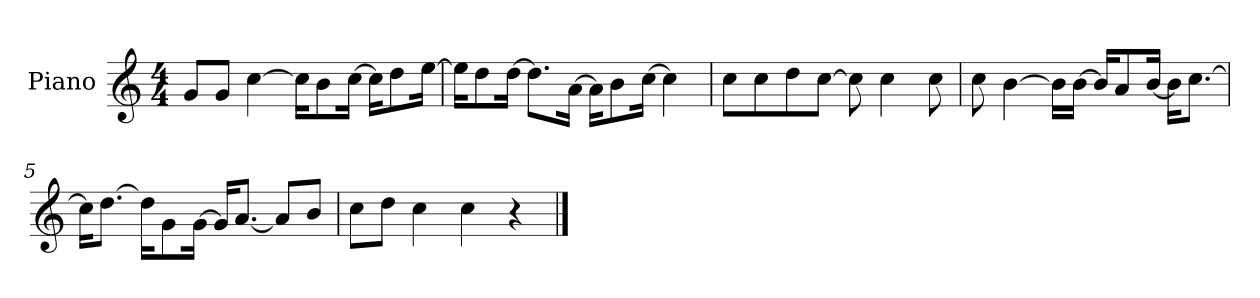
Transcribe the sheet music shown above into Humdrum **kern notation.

**kern
*part1
*staff1
*I"Piano
*I'P-no
*clefG2
*k[]
*M4/4
*MM90
=1
8g/L
8g/J
[4cc\
16cc\KL]
8b\
[16cc\Jk
16cc\KL]
8dd\
[16ee\Jk
=2
16ee\KL]
8dd\
[16dd\Jk
8.dd\L]
[16a\Jk
16a\KL]
8b\
[16cc\Jk
4cc\]
=3
8cc\L
8cc\
8dd\
[8cc\J
8cc\]
4cc\
8cc\
=4
8cc\
[4b\
16b\LL]
[16b\JJ
16b/KL]
8a/
[16b/Jk
16b\KL]
[8.cc\J
!!LO:LB:g=z
=5
16cc\KL]
[8.dd\J
16dd\KL]
8g\
[16g\Jk
16g/KL]
[8.a/J
8a/L]
8b/J
=6
8cc\L
8dd\J
4cc\
4cc\
4r
==
*-
